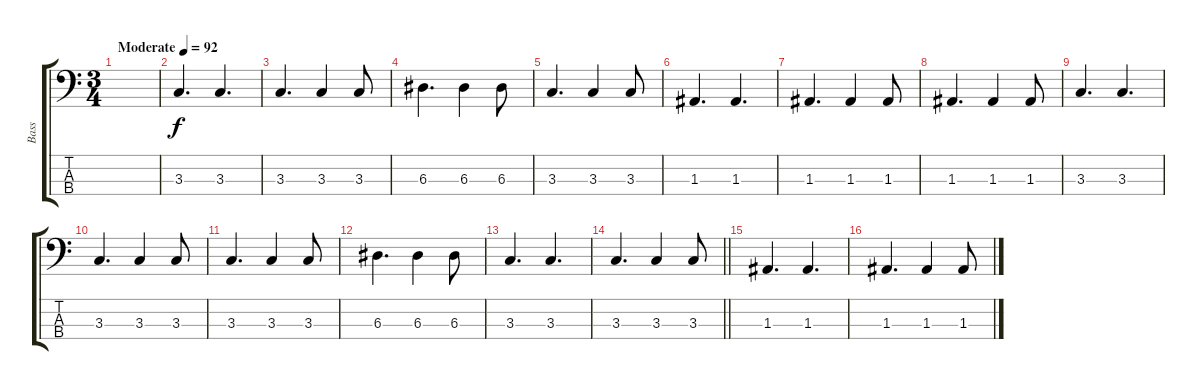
\track ("Bass" "Bass") {instrument electricbassfinger}
\staff {score tabs}
\tuning (G2 D2 A1 E1) {hide}
\ts (3 4)
\tempo (92 "Moderate")
\clef f4
\ks c
|
3.3.4{d} 3.3.4{d} |
3.3.4{d} 3.3.4 3.3.8 |
6.3.4{d} 6.3.4 6.3.8 |
3.3.4{d} 3.3.4 3.3.8 |
1.3.4{d} 1.3.4{d} |
1.3.4{d} 1.3.4 1.3.8 |
1.3.4{d} 1.3.4 1.3.8 |
3.3.4{d} 3.3.4{d} |
3.3.4{d} 3.3.4 3.3.8 |
3.3.4{d} 3.3.4 3.3.8 |
6.3.4{d} 6.3.4 6.3.8 |
3.3.4{d} 3.3.4{d} |
\barLineRight lightlight
3.3.4{d} 3.3.4 3.3.8 |
1.3.4{d} 1.3.4{d} |
1.3.4{d} 1.3.4 1.3.8
